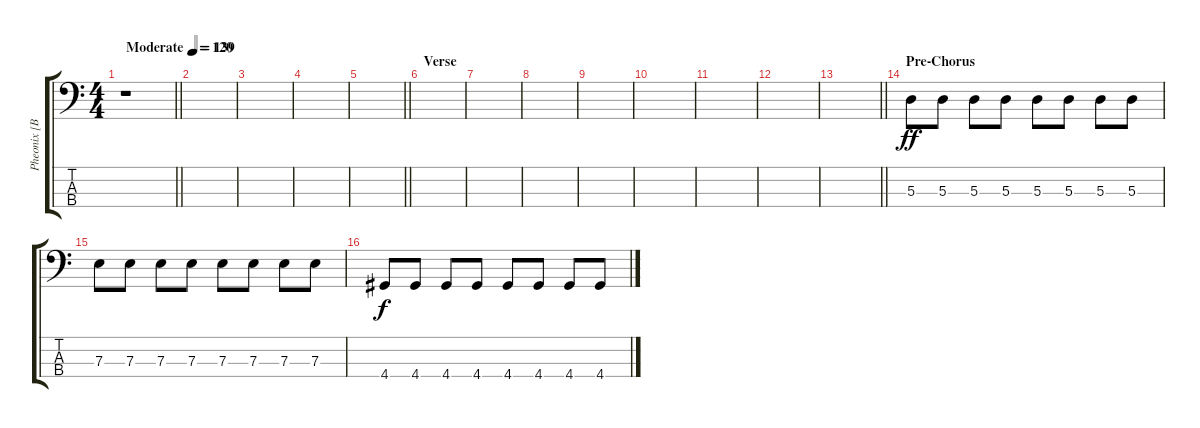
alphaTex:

\track ("Pheonix [Bass]" "Pheonix [B") {instrument electricbassfinger}
\staff {score tabs}
\tuning (G2 D2 A1 E1) {hide}
\ts (4 4)
\tempo (120 "Moderate")
\clef f4
\barLineRight lightlight
\ks c
r.1{dy ff instrument electricbassfinger} |
\tempo 139
|
|
|
\barLineRight lightlight
|
\section ("" "Verse")
|
|
|
|
|
|
|
\barLineRight lightlight
|
\section ("" "Pre-Chorus")
5.3.8 5.3.8 5.3.8 5.3.8 5.3.8 5.3.8 5.3.8 5.3.8 |
7.3.8 7.3.8 7.3.8 7.3.8 7.3.8 7.3.8 7.3.8 7.3.8 |
4.4.8{dy f} 4.4.8 4.4.8 4.4.8 4.4.8 4.4.8 4.4.8 4.4.8
